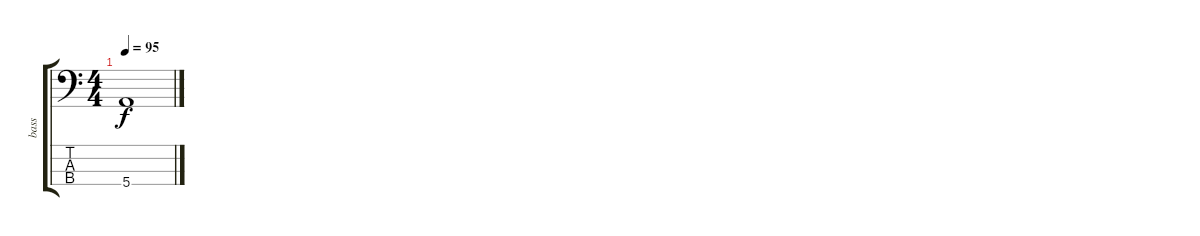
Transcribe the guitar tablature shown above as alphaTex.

\track ("bass" "bass") {instrument electricbassfinger}
\staff {score tabs}
\tuning (G2 D2 A1 E1) {hide}
\ts (4 4)
\tempo 95
\clef f4
\ks c
5.4.1{dy f}
